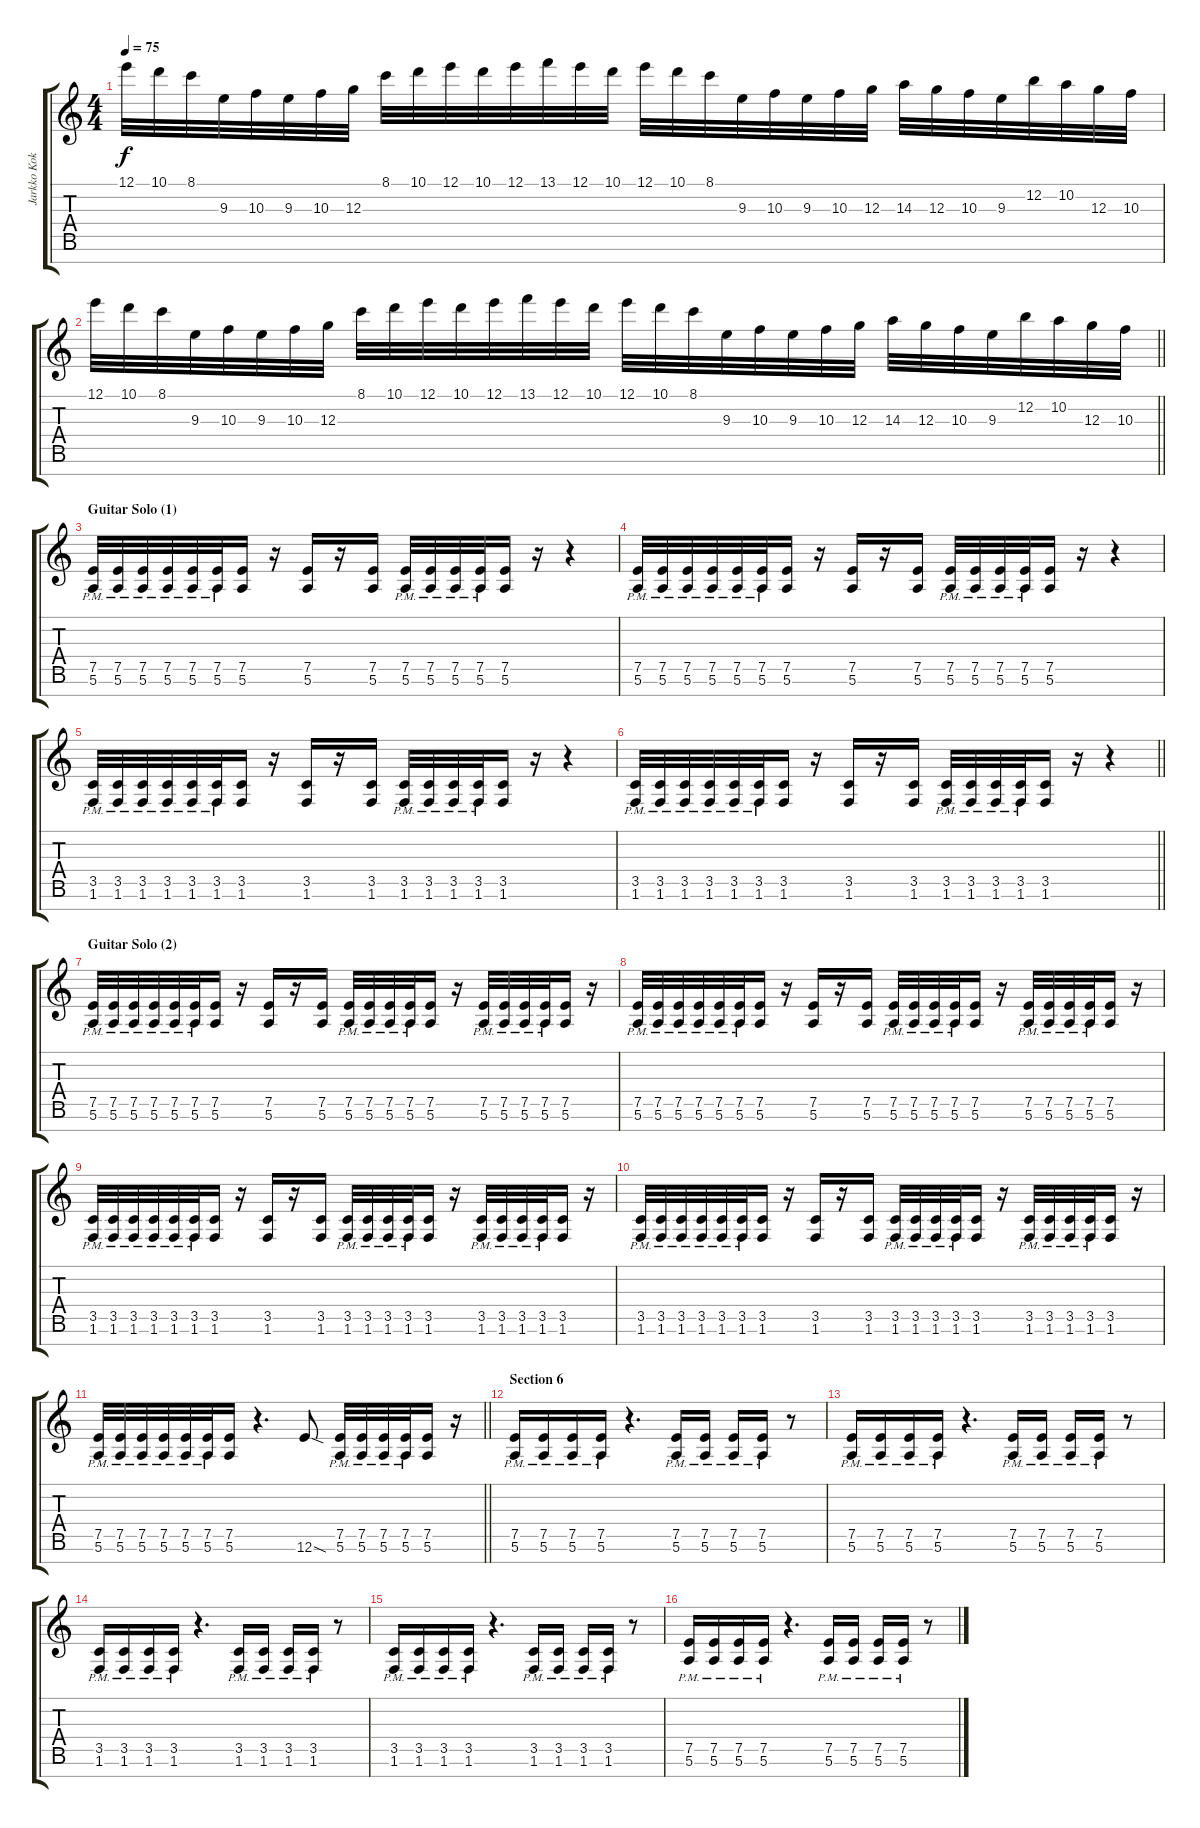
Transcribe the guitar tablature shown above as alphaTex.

\track ("Jarkko Kokko (guitar)" "Jarkko Kok") {instrument distortionguitar}
\staff {score tabs}
\tuning (E4 B3 G3 D3 A2 E2 B1) {hide}
\ts (4 4)
\tempo 75
\clef g2
\ks aminor
12.1.32{dy f} 10.1.32 8.1.32 9.3.32 10.3.32 9.3.32 10.3.32 12.3.32 8.1.32 10.1.32 12.1.32 10.1.32 12.1.32 13.1.32 12.1.32 10.1.32 12.1.32 10.1.32 8.1.32 9.3.32 10.3.32 9.3.32 10.3.32 12.3.32 14.3.32 12.3.32 10.3.32 9.3.32 12.2.32 10.2.32 12.3.32 10.3.32 |
\barLineRight lightlight
12.1.32 10.1.32 8.1.32 9.3.32 10.3.32 9.3.32 10.3.32 12.3.32 8.1.32 10.1.32 12.1.32 10.1.32 12.1.32 13.1.32 12.1.32 10.1.32 12.1.32 10.1.32 8.1.32 9.3.32 10.3.32 9.3.32 10.3.32 12.3.32 14.3.32 12.3.32 10.3.32 9.3.32 12.2.32 10.2.32 12.3.32 10.3.32 |
\section ("" "Guitar Solo (1)")
(7.5{pm} 5.6{pm}).32 (7.5{pm} 5.6{pm}).32 (7.5{pm} 5.6{pm}).32 (7.5{pm} 5.6{pm}).32 (7.5{pm} 5.6{pm}).32 (7.5{pm} 5.6{pm}).32 (7.5 5.6).16 r.16 (7.5 5.6).16 r.16 (7.5 5.6).16 (7.5{pm} 5.6{pm}).32 (7.5{pm} 5.6{pm}).32 (7.5{pm} 5.6{pm}).32 (7.5{pm} 5.6{pm}).32 (7.5 5.6).16 r.16 r.4 |
(7.5{pm} 5.6{pm}).32 (7.5{pm} 5.6{pm}).32 (7.5{pm} 5.6{pm}).32 (7.5{pm} 5.6{pm}).32 (7.5{pm} 5.6{pm}).32 (7.5{pm} 5.6{pm}).32 (7.5 5.6).16 r.16 (7.5 5.6).16 r.16 (7.5 5.6).16 (7.5{pm} 5.6{pm}).32 (7.5{pm} 5.6{pm}).32 (7.5{pm} 5.6{pm}).32 (7.5{pm} 5.6{pm}).32 (7.5 5.6).16 r.16 r.4 |
(3.5{pm} 1.6{pm}).32 (3.5{pm} 1.6{pm}).32 (3.5{pm} 1.6{pm}).32 (3.5{pm} 1.6{pm}).32 (3.5{pm} 1.6{pm}).32 (3.5{pm} 1.6{pm}).32 (3.5 1.6).16 r.16 (3.5 1.6).16 r.16 (3.5 1.6).16 (3.5{pm} 1.6{pm}).32 (3.5{pm} 1.6{pm}).32 (3.5{pm} 1.6{pm}).32 (3.5{pm} 1.6{pm}).32 (3.5 1.6).16 r.16 r.4 |
\barLineRight lightlight
(3.5{pm} 1.6{pm}).32 (3.5{pm} 1.6{pm}).32 (3.5{pm} 1.6{pm}).32 (3.5{pm} 1.6{pm}).32 (3.5{pm} 1.6{pm}).32 (3.5{pm} 1.6{pm}).32 (3.5 1.6).16 r.16 (3.5 1.6).16 r.16 (3.5 1.6).16 (3.5{pm} 1.6{pm}).32 (3.5{pm} 1.6{pm}).32 (3.5{pm} 1.6{pm}).32 (3.5{pm} 1.6{pm}).32 (3.5 1.6).16 r.16 r.4 |
\section ("" "Guitar Solo (2)")
(7.5{pm} 5.6{pm}).32 (7.5{pm} 5.6{pm}).32 (7.5{pm} 5.6{pm}).32 (7.5{pm} 5.6{pm}).32 (7.5{pm} 5.6{pm}).32 (7.5{pm} 5.6{pm}).32 (7.5 5.6).16 r.16 (7.5 5.6).16 r.16 (7.5 5.6).16 (7.5{pm} 5.6{pm}).32 (7.5{pm} 5.6{pm}).32 (7.5{pm} 5.6{pm}).32 (7.5{pm} 5.6{pm}).32 (7.5 5.6).16 r.16 (7.5{pm} 5.6{pm}).32 (7.5{pm} 5.6{pm}).32 (7.5{pm} 5.6{pm}).32 (7.5{pm} 5.6{pm}).32 (7.5 5.6).16 r.16 |
(7.5{pm} 5.6{pm}).32 (7.5{pm} 5.6{pm}).32 (7.5{pm} 5.6{pm}).32 (7.5{pm} 5.6{pm}).32 (7.5{pm} 5.6{pm}).32 (7.5{pm} 5.6{pm}).32 (7.5 5.6).16 r.16 (7.5 5.6).16 r.16 (7.5 5.6).16 (7.5{pm} 5.6{pm}).32 (7.5{pm} 5.6{pm}).32 (7.5{pm} 5.6{pm}).32 (7.5{pm} 5.6{pm}).32 (7.5 5.6).16 r.16 (7.5{pm} 5.6{pm}).32 (7.5{pm} 5.6{pm}).32 (7.5{pm} 5.6{pm}).32 (7.5{pm} 5.6{pm}).32 (7.5 5.6).16 r.16 |
(3.5{pm} 1.6{pm}).32 (3.5{pm} 1.6{pm}).32 (3.5{pm} 1.6{pm}).32 (3.5{pm} 1.6{pm}).32 (3.5{pm} 1.6{pm}).32 (3.5{pm} 1.6{pm}).32 (3.5 1.6).16 r.16 (3.5 1.6).16 r.16 (3.5 1.6).16 (3.5{pm} 1.6{pm}).32 (3.5{pm} 1.6{pm}).32 (3.5{pm} 1.6{pm}).32 (3.5{pm} 1.6{pm}).32 (3.5 1.6).16 r.16 (3.5{pm} 1.6{pm}).32 (3.5{pm} 1.6{pm}).32 (3.5{pm} 1.6{pm}).32 (3.5{pm} 1.6{pm}).32 (3.5 1.6).16 r.16 |
(3.5{pm} 1.6{pm}).32 (3.5{pm} 1.6{pm}).32 (3.5{pm} 1.6{pm}).32 (3.5{pm} 1.6{pm}).32 (3.5{pm} 1.6{pm}).32 (3.5{pm} 1.6{pm}).32 (3.5 1.6).16 r.16 (3.5 1.6).16 r.16 (3.5 1.6).16 (3.5{pm} 1.6{pm}).32 (3.5{pm} 1.6{pm}).32 (3.5{pm} 1.6{pm}).32 (3.5{pm} 1.6{pm}).32 (3.5 1.6).16 r.16 (3.5{pm} 1.6{pm}).32 (3.5{pm} 1.6{pm}).32 (3.5{pm} 1.6{pm}).32 (3.5{pm} 1.6{pm}).32 (3.5 1.6).16 r.16 |
\barLineRight lightlight
(7.5{pm} 5.6{pm}).32 (7.5{pm} 5.6{pm}).32 (7.5{pm} 5.6{pm}).32 (7.5{pm} 5.6{pm}).32 (7.5{pm} 5.6{pm}).32 (7.5{pm} 5.6{pm}).32 (7.5 5.6).16 r.4{d} 12.6{sod}.8 (7.5{pm} 5.6{pm}).32 (7.5{pm} 5.6{pm}).32 (7.5{pm} 5.6{pm}).32 (7.5{pm} 5.6{pm}).32 (7.5 5.6).16 r.16 |
\section ("" "Section 6")
(7.5{pm} 5.6{pm}).16 (7.5{pm} 5.6{pm}).16 (7.5{pm} 5.6{pm}).16 (7.5{pm} 5.6{pm}).16 r.4{d} (7.5{pm} 5.6{pm}).16 (7.5{pm} 5.6{pm}).16 (7.5{pm} 5.6{pm}).16 (7.5{pm} 5.6{pm}).16 r.8 |
(7.5{pm} 5.6{pm}).16 (7.5{pm} 5.6{pm}).16 (7.5{pm} 5.6{pm}).16 (7.5{pm} 5.6{pm}).16 r.4{d} (7.5{pm} 5.6{pm}).16 (7.5{pm} 5.6{pm}).16 (7.5{pm} 5.6{pm}).16 (7.5{pm} 5.6{pm}).16 r.8 |
(3.5{pm} 1.6{pm}).16 (3.5{pm} 1.6{pm}).16 (3.5{pm} 1.6{pm}).16 (3.5{pm} 1.6{pm}).16 r.4{d} (3.5{pm} 1.6{pm}).16 (3.5{pm} 1.6{pm}).16 (3.5{pm} 1.6{pm}).16 (3.5{pm} 1.6{pm}).16 r.8 |
(3.5{pm} 1.6{pm}).16 (3.5{pm} 1.6{pm}).16 (3.5{pm} 1.6{pm}).16 (3.5{pm} 1.6{pm}).16 r.4{d} (3.5{pm} 1.6{pm}).16 (3.5{pm} 1.6{pm}).16 (3.5{pm} 1.6{pm}).16 (3.5{pm} 1.6{pm}).16 r.8 |
(7.5{pm} 5.6{pm}).16 (7.5{pm} 5.6{pm}).16 (7.5{pm} 5.6{pm}).16 (7.5{pm} 5.6{pm}).16 r.4{d} (7.5{pm} 5.6{pm}).16 (7.5{pm} 5.6{pm}).16 (7.5{pm} 5.6{pm}).16 (7.5{pm} 5.6{pm}).16 r.8
